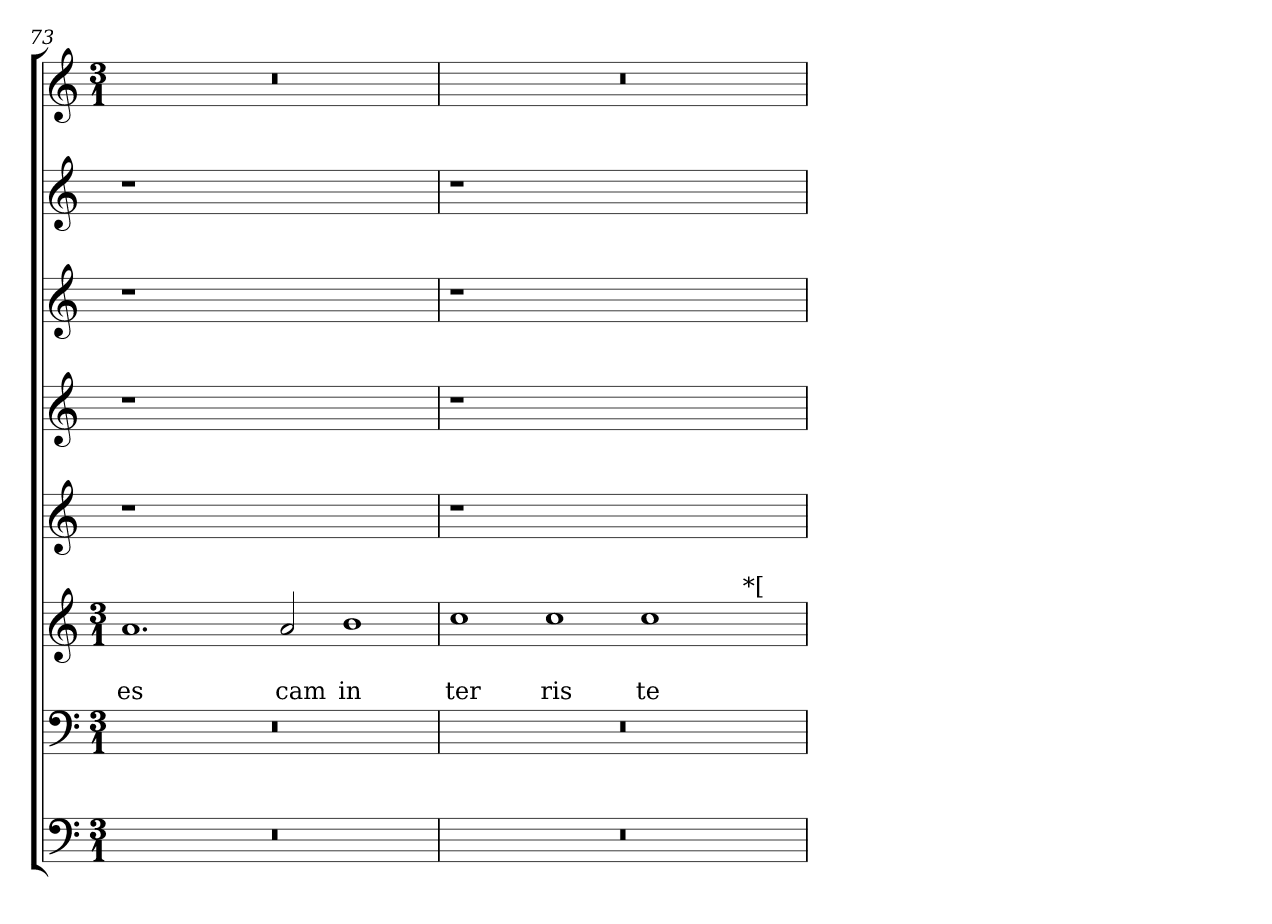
**kern	**kern	**kern	**text	**text	**kern	**kern	**kern	**kern	**kern
*part8	*part7	*part6	*part6	*part6	*part5	*part4	*part3	*part2	*part1
*staff8	*staff7	*staff6	*staff6	*staff6	*staff5	*staff4	*staff3	*staff2	*staff1
!!LO:LB:g=z
*clefF4	*clefF4	*clefG2	*	*	*clefG2	*clefG2	*clefG2	*clefG2	*clefG2
*k[]	*k[]	*k[]	*	*	*k[]	*k[]	*k[]	*k[]	*k[]
*C:	*C:	*C:	*	*	*C:	*C:	*C:	*C:	*C:
*M3/1	*M3/1	*M3/1	*	*	*	*	*	*	*M3/1
=73	=73	=73	=73	=73	=73	=73	=73	=73	=73
!	!	!	!	!LO:LY:b	!	!	!	!	!
0.r	0.r	1.a	.	es	1r	1r	1r	1r	0.r
.	.	.	.	.	0ryy	0ryy	0ryy	0ryy	.
!	!	!	!	!LO:LY:b	!	!	!	!	!
.	.	2a/	.	cam	.	.	.	.	.
!	!	!	!	!LO:LY:b	!	!	!	!	!
.	.	1b	.	in	.	.	.	.	.
=74	=74	=74	=74	=74	=74	=74	=74	=74	=74
!	!	!	!	!LO:LY:b	!	!	!	!	!
*	*	*^	*	*	*	*	*	*	*
0.r	0.r	1cc	1ryy	.	ter	1r	1r	1r	1r	0.r
!	!	!	!	!	!LO:LY:b	!	!	!	!	!
.	.	1cc	1ryy	.	ris	0ryy	0ryy	0ryy	0ryy	.
!	!	!	!	!	!LO:LY:b	!	!	!	!	!
.	.	1cc	2ryy	.	te	.	.	.	.	.
.	.	.	8ryy	.	.	.	.	.	.	.
.	.	.	32ryy	.	.	.	.	.	.	.
!	!	!	!LO:TX:a:t=*[	!	!	!	!	!	!	!
.	.	.	4ryy	.	.	.	.	.	.	.
.	.	.	16.ryy	.	.	.	.	.	.	.
*	*	*v	*v	*	*	*	*	*	*	*
=	=	=	=	=	=	=	=	=	=
*-	*-	*-	*-	*-	*-	*-	*-	*-	*-
